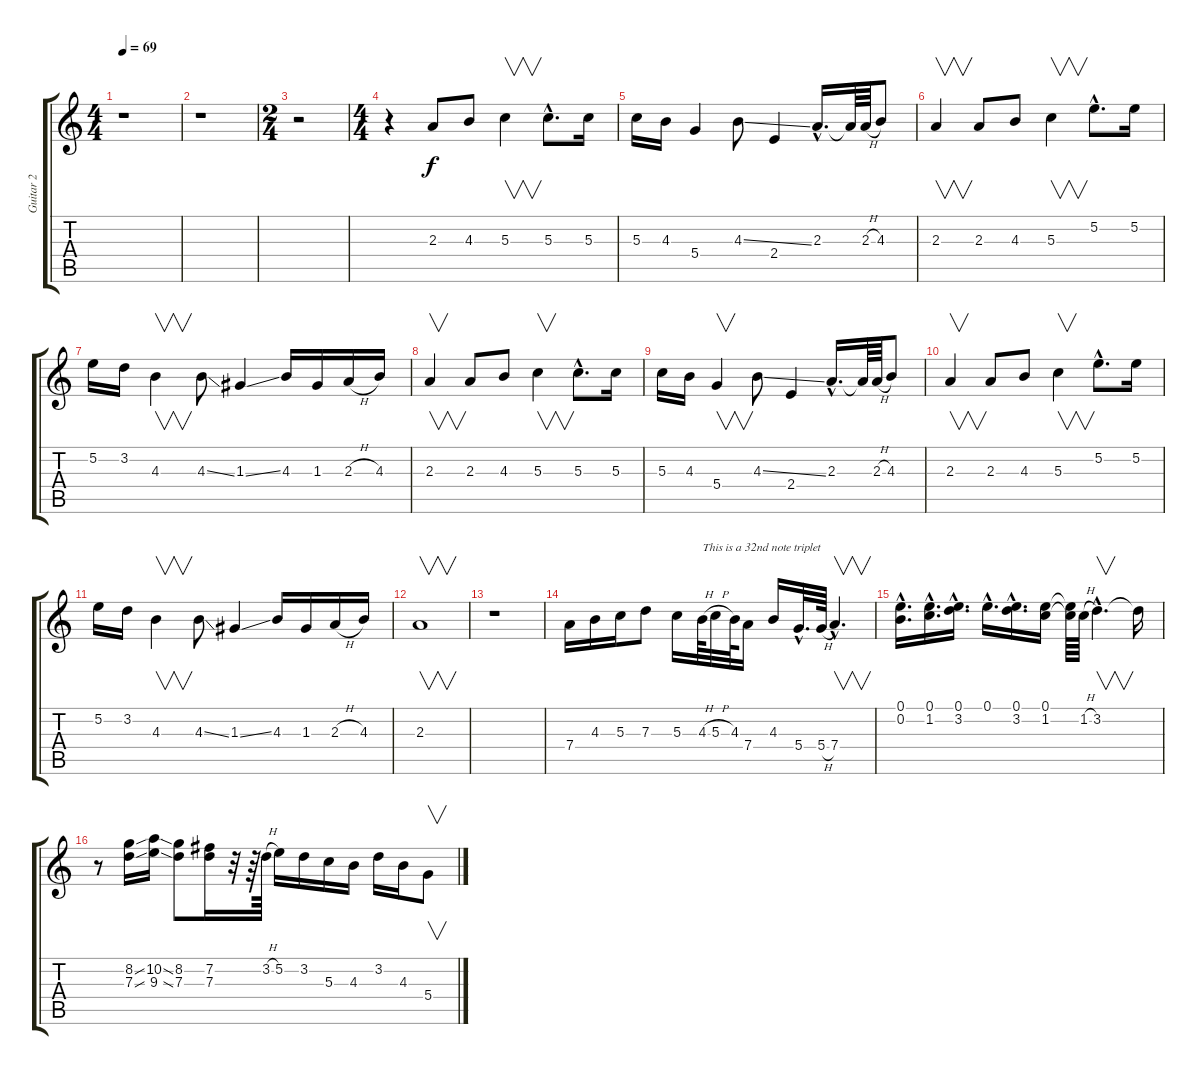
\track ("Guitar 2" "Guitar 2") {instrument electricguitarclean}
\staff {score tabs}
\tuning (E4 B3 G3 D3 A2 E2) {hide}
\ts (4 4)
\tempo 69
\clef g2
\ks c
r.1{dy f} |
r.1 |
\ts (2 4)
r.2 |
\ts (4 4)
r.4 2.3.8 4.3.8 5.3.4{v} 5.3{hac}.8{d} 5.3.16 |
5.3.16 4.3.16 5.4.4 4.3{ss}.8 2.4.4 2.3{hac}.16{d} 2.3{t}.64 2.3{h}.64 4.3.8 |
2.3.4{v} 2.3.8 4.3.8 5.3.4{v} 5.2{hac}.8{d} 5.2.16 |
5.2.16 3.2.16 4.3.4{v} 4.3{ss}.8 1.3{ss}.4 4.3.16 1.3.16 2.3{h}.16 4.3.16 |
2.3.4{v} 2.3.8 4.3.8 5.3.4{v} 5.3{hac}.8{d} 5.3.16 |
5.3.16 4.3.16 5.4.4{v} 4.3{ss}.8 2.4.4 2.3{hac}.16{d} 2.3{t}.64 2.3{h}.64 4.3.8 |
2.3.4{v} 2.3.8 4.3.8 5.3.4{v} 5.2{hac}.8{d} 5.2.16 |
5.2.16 3.2.16 4.3.4{v} 4.3{ss}.8 1.3{ss}.4 4.3.16 1.3.16 2.3{h}.16 4.3.16 |
2.3.1{v} |
r.1 |
7.4.16 4.3.16 5.3.16 7.3.8 5.3.16 4.3{h}.64{txt "This is a 32nd note triplet"} 5.3{h}.32 4.3.64 7.4.16 4.3.16 5.4{hac}.32{d} 5.4{h}.64 7.4{hac}.4{v d} |
(0.1{hac} 0.2{hac}).16{d} (0.1{hac} 1.2{hac}).16{d} (0.1{hac} 3.2{hac}).16{d} 0.1{hac}.16{d} (0.1{hac} 3.2{hac}).16{d} (0.1 1.2).16 (0.1{t} 1.2{t}).64 1.2{h}.64 3.2{hac}.4{v d} 3.2{t}.16 |
r.8 (8.2{ss} 7.3{ss}).16 (10.2{ss} 9.3{ss}).16 (8.2 7.3).8 (7.2 7.3).16 r.32 r.64 3.2{h}.64 5.2.16 3.2.16 5.3.16 4.3.16 3.2.16 4.3.16 5.4.8{v}
